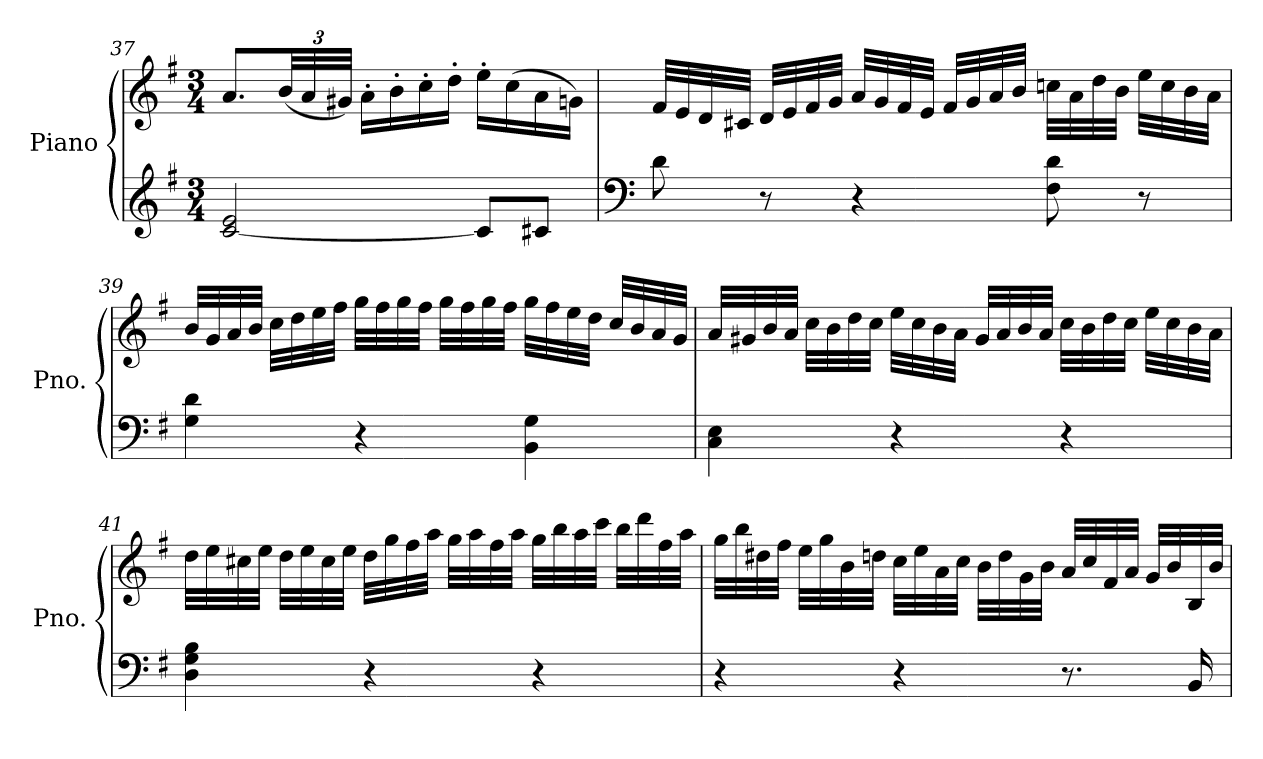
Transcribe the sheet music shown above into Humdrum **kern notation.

**kern	**kern
*part1	*part1
*staff2	*staff1
*I"Piano	*
*I'Pno.	*
!!LO:LB:g=z
*clefG2	*clefG2
*k[f#]	*k[f#]
*M3/4	*M3/4
=37	=37
[2c/ 2e/	8.a/L
*	*Xbrackettup
.	(<48b/LL
.	48a/
.	48g#X/JJJ)
.	16a'\LL
.	16b'\
.	16cc'\
.	16dd'\JJ
8c/L]	16ee'\LL
.	(>16cc\
8c#X/J	16a\
.	16gn\JJ)
=38	=38
*clefF4	*
8d\	32f#/LLL
.	32e/
.	32d/
.	32c#X/JJJ
8r	32d/LLL
.	32e/
.	32f#/
.	32g/JJJ
4r	32a/LLL
.	32g/
.	32f#/
.	32e/JJJ
.	32f#/LLL
.	32g/
.	32a/
.	32b/JJJ
8F#\ 8d\	32ccn\LLL
.	32a\
.	32dd\
.	32b\JJJ
8r	32ee\LLL
.	32cc\
.	32b\
.	32a\JJJ
=39	=39
4G\ 4d\	32b/LLL
.	32g/
.	32a/
.	32b/JJJ
.	32cc\LLL
.	32dd\
.	32ee\
.	32ff#\JJJ
4r	32gg\LLL
.	32ff#\
.	32gg\
.	32ff#\JJJ
.	32gg\LLL
.	32ff#\
.	32gg\
.	32ff#\JJJ
4BB\ 4G\	32gg\LLL
.	32ff#\
.	32ee\
.	32dd\JJJ
.	32cc/LLL
.	32b/
.	32a/
.	32g/JJJ
!!LO:PB:g=z
=40	=40
4C\ 4E\	32a/LLL
.	32g#X/
.	32b/
.	32a/JJJ
.	32cc\LLL
.	32b\
.	32dd\
.	32cc\JJJ
4r	32ee\LLL
.	32cc\
.	32b\
.	32a\JJJ
.	32g#/LLL
.	32a/
.	32b/
.	32a/JJJ
4r	32cc\LLL
.	32b\
.	32dd\
.	32cc\JJJ
.	32ee\LLL
.	32cc\
.	32b\
.	32a\JJJ
=41	=41
4D\ 4G\ 4B\	32dd\LLL
.	32ee\
.	32cc#X\
.	32ee\JJJ
.	32dd\LLL
.	32ee\
.	32cc#\
.	32ee\JJJ
4r	32dd\LLL
.	32gg\
.	32ff#\
.	32aa\JJJ
.	32gg\LLL
.	32aa\
.	32ff#\
.	32aa\JJJ
4r	32gg\LLL
.	32bb\
.	32aa\
.	32ccc\JJJ
.	32bb\LLL
.	32ddd\
.	32ff#\
.	32aa\JJJ
!!LO:LB:g=z
=42	=42
4r	32gg\LLL
.	32bb\
.	32dd#X\
.	32ff#\JJJ
.	32ee\LLL
.	32gg\
.	32b\
.	32ddn\JJJ
4r	32cc\LLL
.	32ee\
.	32a\
.	32cc\JJJ
.	32b\LLL
.	32dd\
.	32g\
.	32b\JJJ
8.r	32a/LLL
.	32cc/
.	32f#/
.	32a/JJJ
.	32g/LLL
.	32b/
16BB/	32B/
.	32b/JJJ
=	=
*-	*-
